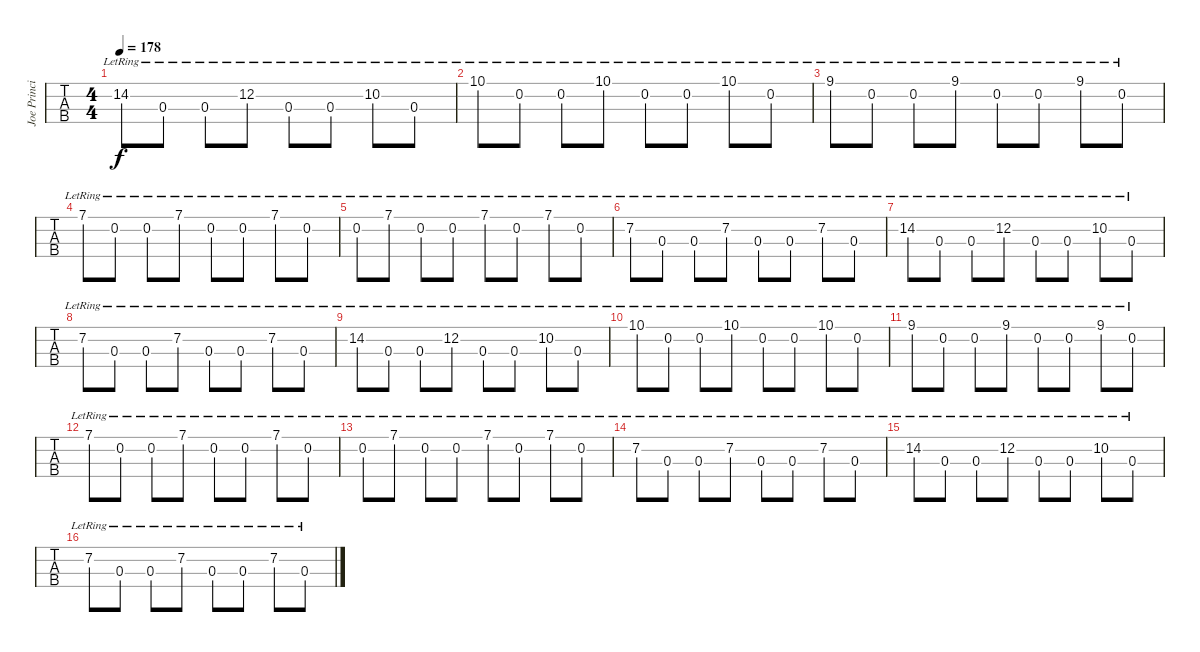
\track ("Joe Principe - Bass" "Joe Princi") {instrument electricbassfinger}
\staff {tabs}
\tuning (Gb2 Db2 Ab1 Eb1) {hide}
\ts (4 4)
\tempo 178
\clef f4
\ks c
14.2{lr}.8{dy f} 0.3{lr}.8 0.3{lr}.8 12.2{lr}.8 0.3{lr}.8 0.3{lr}.8 10.2{lr}.8 0.3{lr}.8 |
10.1{lr}.8 0.2{lr}.8 0.2{lr}.8 10.1{lr}.8 0.2{lr}.8 0.2{lr}.8 10.1{lr}.8 0.2{lr}.8 |
9.1{lr}.8 0.2{lr}.8 0.2{lr}.8 9.1{lr}.8 0.2{lr}.8 0.2{lr}.8 9.1{lr}.8 0.2{lr}.8 |
7.1{lr}.8 0.2{lr}.8 0.2{lr}.8 7.1{lr}.8 0.2{lr}.8 0.2{lr}.8 7.1{lr}.8 0.2{lr}.8 |
0.2{lr}.8 7.1{lr}.8 0.2{lr}.8 0.2{lr}.8 7.1{lr}.8 0.2{lr}.8 7.1{lr}.8 0.2{lr}.8 |
7.2{lr}.8 0.3{lr}.8 0.3{lr}.8 7.2{lr}.8 0.3{lr}.8 0.3{lr}.8 7.2{lr}.8 0.3{lr}.8 |
14.2{lr}.8 0.3{lr}.8 0.3{lr}.8 12.2{lr}.8 0.3{lr}.8 0.3{lr}.8 10.2{lr}.8 0.3{lr}.8 |
7.2{lr}.8 0.3{lr}.8 0.3{lr}.8 7.2{lr}.8 0.3{lr}.8 0.3{lr}.8 7.2{lr}.8 0.3{lr}.8 |
14.2{lr}.8 0.3{lr}.8 0.3{lr}.8 12.2{lr}.8 0.3{lr}.8 0.3{lr}.8 10.2{lr}.8 0.3{lr}.8 |
10.1{lr}.8 0.2{lr}.8 0.2{lr}.8 10.1{lr}.8 0.2{lr}.8 0.2{lr}.8 10.1{lr}.8 0.2{lr}.8 |
9.1{lr}.8 0.2{lr}.8 0.2{lr}.8 9.1{lr}.8 0.2{lr}.8 0.2{lr}.8 9.1{lr}.8 0.2{lr}.8 |
7.1{lr}.8 0.2{lr}.8 0.2{lr}.8 7.1{lr}.8 0.2{lr}.8 0.2{lr}.8 7.1{lr}.8 0.2{lr}.8 |
0.2{lr}.8 7.1{lr}.8 0.2{lr}.8 0.2{lr}.8 7.1{lr}.8 0.2{lr}.8 7.1{lr}.8 0.2{lr}.8 |
7.2{lr}.8 0.3{lr}.8 0.3{lr}.8 7.2{lr}.8 0.3{lr}.8 0.3{lr}.8 7.2{lr}.8 0.3{lr}.8 |
14.2{lr}.8 0.3{lr}.8 0.3{lr}.8 12.2{lr}.8 0.3{lr}.8 0.3{lr}.8 10.2{lr}.8 0.3{lr}.8 |
7.2{lr}.8 0.3{lr}.8 0.3{lr}.8 7.2{lr}.8 0.3{lr}.8 0.3{lr}.8 7.2{lr}.8 0.3{lr}.8
